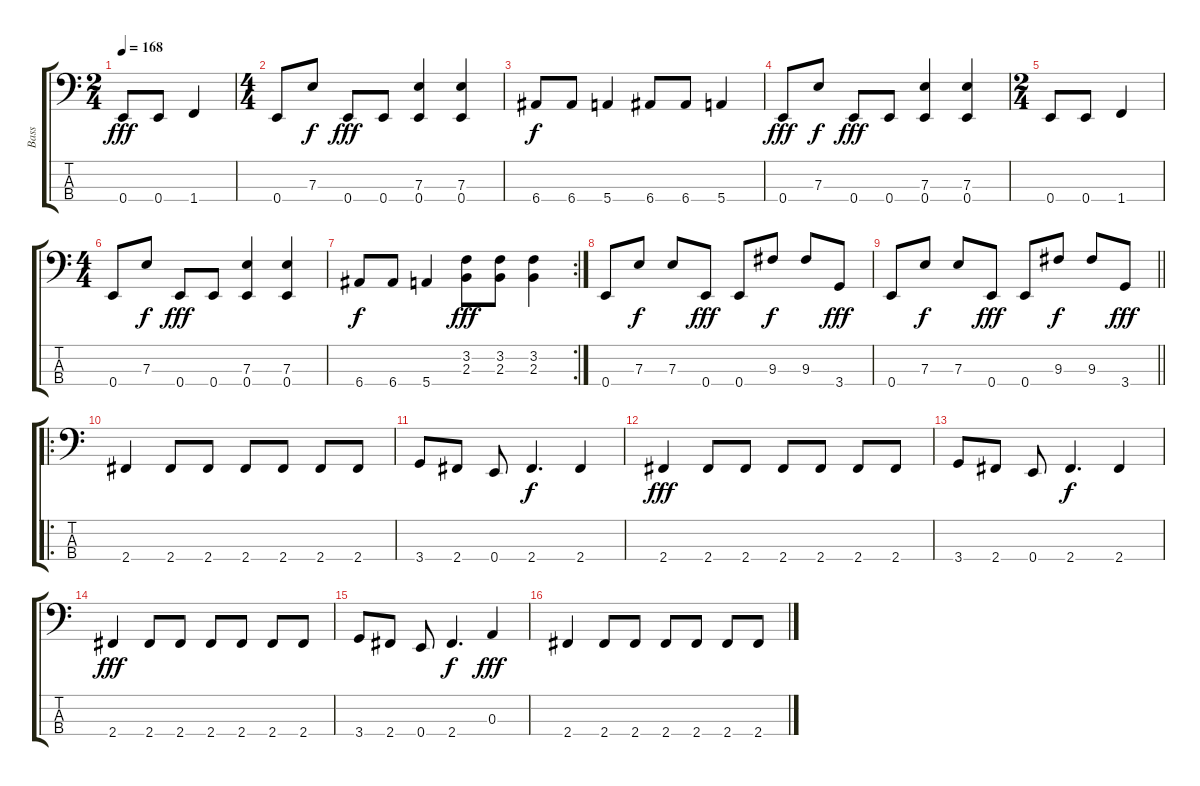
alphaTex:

\track ("Bass" "Bass") {instrument electricbasspick}
\staff {score tabs}
\tuning (G2 D2 A1 E1) {hide}
\ts (2 4)
\tempo 168
\clef f4
\ks c
0.4.8{dy fff} 0.4.8 1.4.4 |
\ts (4 4)
0.4.8 7.3.8{dy f} 0.4.8{dy fff} 0.4.8 (7.3 0.4).4 (7.3 0.4).4 |
6.4.8{dy f} 6.4.8 5.4.4 6.4.8 6.4.8 5.4.4 |
0.4.8{dy fff} 7.3.8{dy f} 0.4.8{dy fff} 0.4.8 (7.3 0.4).4 (7.3 0.4).4 |
\ts (2 4)
0.4.8 0.4.8 1.4.4 |
\ts (4 4)
0.4.8 7.3.8{dy f} 0.4.8{dy fff} 0.4.8 (7.3 0.4).4 (7.3 0.4).4 |
\rc 2
6.4.8{dy f} 6.4.8 5.4.4 (3.2 2.3).8{dy fff} (3.2 2.3).8 (3.2 2.3).4 |
0.4.8 7.3.8{dy f} 7.3.8 0.4.8{dy fff} 0.4.8 9.3.8{dy f} 9.3.8 3.4.8{dy fff} |
\barLineRight lightlight
0.4.8 7.3.8{dy f} 7.3.8 0.4.8{dy fff} 0.4.8 9.3.8{dy f} 9.3.8 3.4.8{dy fff} |
\ro
2.4.4 2.4.8 2.4.8 2.4.8 2.4.8 2.4.8 2.4.8 |
3.4.8 2.4.8 0.4.8 2.4.4{d dy f} 2.4.4 |
2.4.4{dy fff} 2.4.8 2.4.8 2.4.8 2.4.8 2.4.8 2.4.8 |
3.4.8 2.4.8 0.4.8 2.4.4{d dy f} 2.4.4 |
2.4.4{dy fff} 2.4.8 2.4.8 2.4.8 2.4.8 2.4.8 2.4.8 |
3.4.8 2.4.8 0.4.8 2.4.4{d dy f} 0.3.4{dy fff} |
2.4.4 2.4.8 2.4.8 2.4.8 2.4.8 2.4.8 2.4.8
